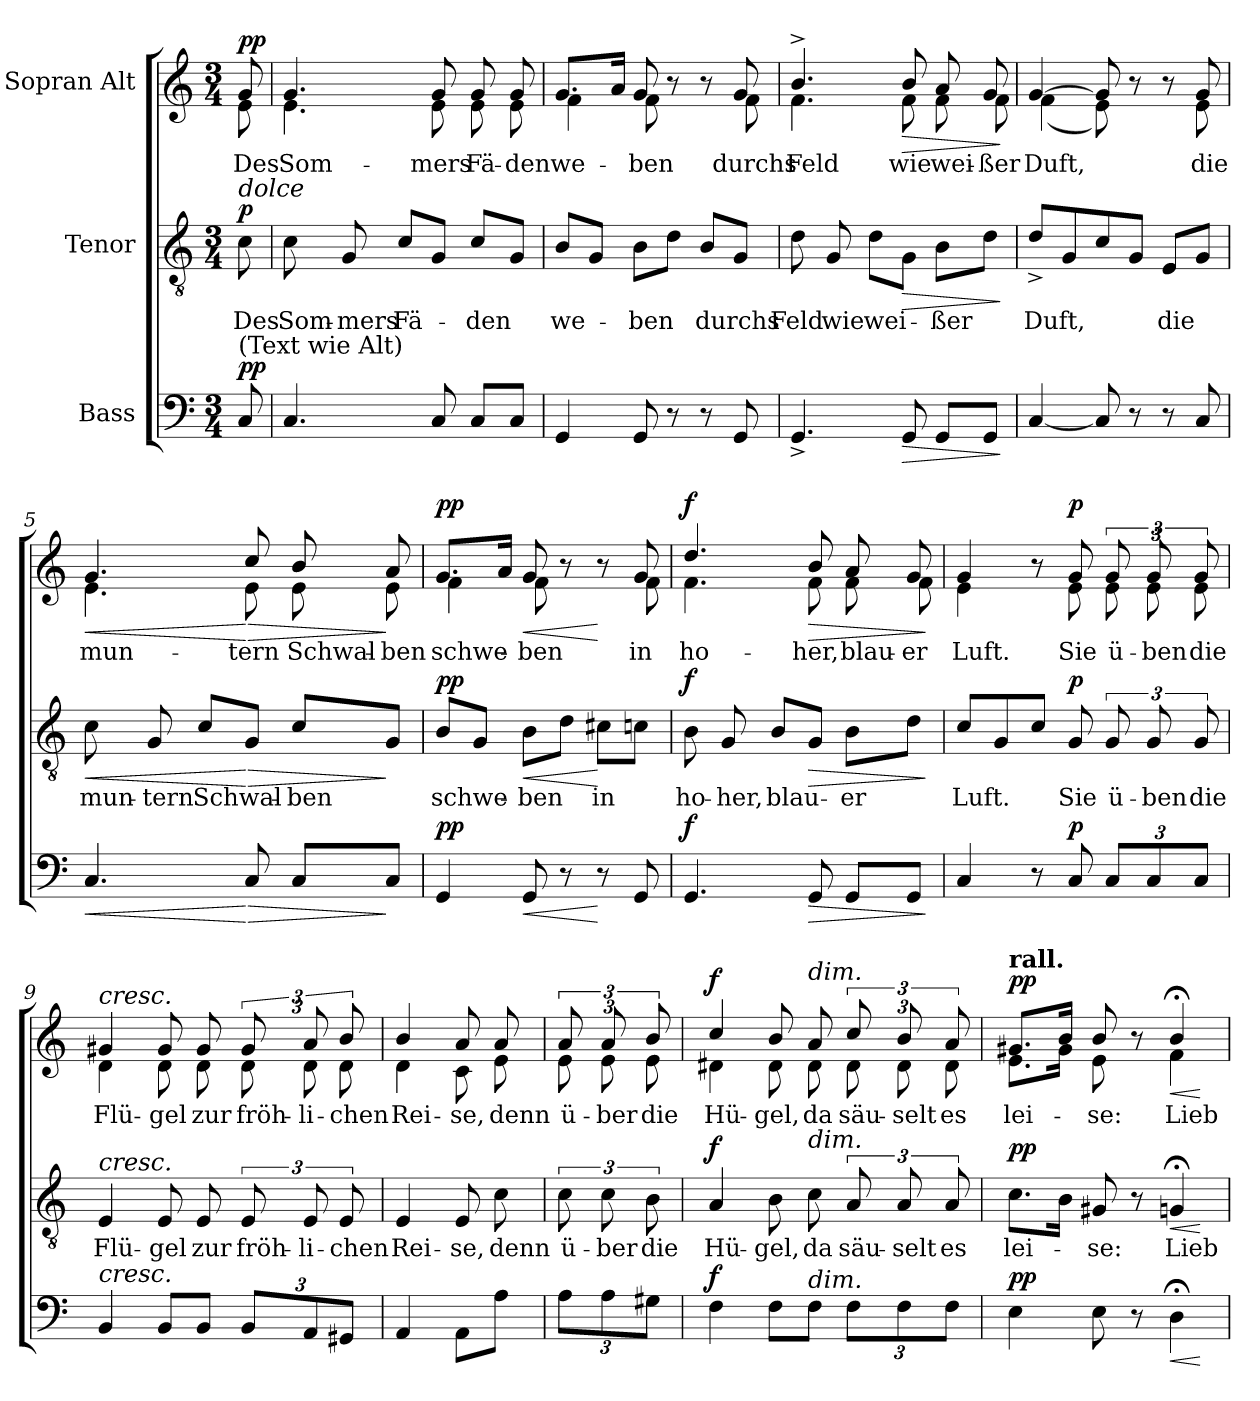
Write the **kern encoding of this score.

**kern	**dynam	**kern	**text	**dynam	**kern	**text	**dynam
*part3	*part3	*part2	*part2	*part2	*part1	*part1	*part1
*staff3	*staff3	*staff2	*staff2	*staff2	*staff1	*staff1	*staff1
*I"Bass	*	*I"Tenor	*	*	*I"Sopran Alt	*	*
*clefF4	*	*clefGv2	*	*	*clefG2	*	*
*k[]	*	*k[]	*	*	*k[]	*	*
*M3/4	*	*M3/4	*	*	*M3/4	*	*
=	=	=	=	=	=	=	=
!	!	!	!	!	!LO:TX:a:B:t=Andantino	!	!
!	!	!LO:TX:a:i:t=dolce	!	!	!	!	!
!LO:TX:a:t=(Text wie Alt)	!	!	!	!	!	!	!
!	!LO:DY:a	!	!LO:LY:b	!LO:DY:a	!	!LO:LY:b	!LO:DY:a
*	*	*	*	*	*^	*	*
8C/	pp	8c\	Des	p	8g/	8e\	Des	pp
=1	=1	=1	=1	=1	=1	=1	=1	=1
!	!	!	!LO:LY:b	!	!	!	!LO:LY:b	!
4.C/	.	8c\	Som-	.	4.g/	4.e\	Som-	.
!	!	!	!LO:LY:b	!	!	!	!	!
.	.	8G/	-mers	.	.	.	.	.
!	!	!	!LO:LY:b	!	!	!	!	!
.	.	8c/L	Fä-	.	.	.	.	.
!	!	!	!	!	!	!	!LO:LY:b	!
8C/	.	8G/J	.	.	8g/	8e\	-mers	.
!	!	!	!LO:LY:b	!	!	!	!LO:LY:b	!
8C/L	.	8c/L	-den	.	8g/	8e\	Fä-	.
!	!	!	!	!	!	!	!LO:LY:b	!
8C/J	.	8G/J	.	.	8g/	8e\	-den	.
=2	=2	=2	=2	=2	=2	=2	=2	=2
!	!	!	!LO:LY:b	!	!	!	!LO:LY:b	!
4GG/	.	8B/L	we-	.	8.g/L	4f\	we-	.
.	.	8G/J	.	.	.	.	.	.
.	.	.	.	.	16a/Jk	.	.	.
!	!	!	!LO:LY:b	!	!	!	!LO:LY:b	!
8GG/	.	8B\L	-ben	.	8g/	8f\	-ben	.
8r	.	8d\J	.	.	8r	8ryy	.	.
!	!	!	!LO:LY:b	!	!	!	!	!
8r	.	8B/L	durchs	.	8r	8ryy	.	.
!	!	!	!	!	!	!	!LO:LY:b	!
8GG/	.	8G/J	.	.	8g/	8f\	durchs	.
=3	=3	=3	=3	=3	=3	=3	=3	=3
!	!	!	!LO:LY:b	!	!	!	!LO:LY:b	!
4.GG^/	.	8d\	Feld	.	4.b^/	4.f\	Feld	.
!	!	!	!LO:LY:b	!	!	!	!	!
.	.	8G/	wie	.	.	.	.	.
!	!	!	!LO:LY:b	!	!	!	!	!
.	.	8d\L	wei-	.	.	.	.	.
!	!LO:HP:b	!	!	!LO:HP:b	!	!	!LO:LY:b	!LO:HP:b
8GG/	>	8G\J	.	>	8b/	8f\	wie	>
!	!	!	!LO:LY:b	!	!	!	!LO:LY:b	!
8GG/L	.	8B\L	-ßer	.	8a/	8f\	wei-	.
!	!	!	!	!	!	!	!LO:LY:b	!
8GG/J	.	8d\J	.	.	8g/	8f\	-ßer	.
*	*	*	*	*	*v	*v	*	*
.	]	.	.	]	.	.	]
!!LO:LB:g=z
=4	=4	=4	=4	=4	=4	=4	=4
!	!	!	!LO:LY:b	!	!	!LO:LY:b	!
*	*	*	*	*	*^	*	*
[4C/	.	8d^/L	Duft,	.	[4g/	(4f\	Duft,	.
.	.	8G/	.	.	.	.	.	.
8C/]	.	8c/	.	.	8g/]	8e\)	.	.
8r	.	8G/J	.	.	8r	8ryy	.	.
!	!	!	!LO:LY:b	!	!	!	!	!
8r	.	8E/L	die	.	8r	8ryy	.	.
!	!	!	!	!	!	!	!LO:LY:b	!
8C/	.	8G/J	.	.	8g/	8e\	die	.
=5	=5	=5	=5	=5	=5	=5	=5	=5
!	!LO:HP:b	!	!LO:LY:b	!LO:HP:b	!	!	!LO:LY:b	!LO:HP:b
4.C/	<	8c\	mun-	<	4.g/	4.e\	mun-	<
!	!	!	!LO:LY:b	!	!	!	!	!
.	.	8G/	-tern	.	.	.	.	.
!	!	!	!LO:LY:b	!	!	!	!	!
.	.	8c/L	Schwal-	.	.	.	.	.
!	!LO:HP:n=1:b	!	!	!LO:HP:n=1:b	!	!	!LO:LY:b	!LO:HP:n=1:b
8C/	[ >	8G/J	.	[ >	8cc/	8e\	-tern	[ >
!	!	!	!LO:LY:b	!	!	!	!LO:LY:b	!
8C/L	.	8c/L	-ben	.	8b/	8e\	Schwal-	.
!	!	!	!	!	!	!	!LO:LY:b	!
8C/J	]	8G/J	.	]	8a/	8e\	-ben	]
=6	=6	=6	=6	=6	=6	=6	=6	=6
!	!LO:DY:a	!	!LO:LY:b	!LO:DY:a	!	!	!LO:LY:b	!LO:DY:a
4GG/	pp	8B/L	schwe-	pp	8.g/L	4f\	schwe-	pp
.	.	8G/J	.	.	.	.	.	.
.	.	.	.	.	16a/Jk	.	.	.
!	!LO:HP:b	!	!LO:LY:b	!LO:HP:b	!	!	!LO:LY:b	!LO:HP:b
8GG/	<	8B\L	-ben	<	8g/	8f\	-ben	<
8r	.	8d\J	.	.	8r	8ryy	.	.
!	!	!	!LO:LY:b	!	!	!	!	!
8r	[	8c#X\L	in	[	8r	8ryy	.	[
!	!	!	!	!	!	!	!LO:LY:b	!
8GG/	.	8cn\J	.	.	8g/	8f\	in	.
=7	=7	=7	=7	=7	=7	=7	=7	=7
!	!LO:DY:a	!	!LO:LY:b	!LO:DY:a	!	!	!LO:LY:b	!LO:DY:a
4.GG/	f	8B\	ho-	f	4.dd/	4.f\	ho-	f
!	!	!	!LO:LY:b	!	!	!	!	!
.	.	8G/	-her,	.	.	.	.	.
!	!	!	!LO:LY:b	!	!	!	!	!
.	.	8B/L	blau-	.	.	.	.	.
!	!LO:HP:b	!	!	!LO:HP:b	!	!	!LO:LY:b	!LO:HP:b
8GG/	>	8G/J	.	>	8b/	8f\	-her,	>
!	!	!	!LO:LY:b	!	!	!	!LO:LY:b	!
8GG/L	.	8B\L	-er	.	8a/	8f\	blau-	.
!	!	!	!	!	!	!	!LO:LY:b	!
8GG/J	.	8d\J	.	.	8g/	8f\	-er	.
*	*	*	*	*	*v	*v	*	*
.	]	.	.	]	.	.	]
!!LO:LB:g=z
=8	=8	=8	=8	=8	=8	=8	=8
!	!	!	!LO:LY:b	!	!	!LO:LY:b	!
*	*	*	*	*	*^	*	*
4C/	.	8c/L	Luft.	.	4g/	4e\	Luft.	.
.	.	8G/	.	.	.	.	.	.
8r	.	8c/J	.	.	8r	8ryy	.	.
!	!LO:DY:a	!	!LO:LY:b	!LO:DY:a	!	!	!LO:LY:b	!LO:DY:a
8C/	p	8G/	Sie	p	8g/	8e\	Sie	p
!	!	!	!LO:LY:b	!	!	!	!LO:LY:b	!
*	*	*	*	*	*	*Xbrackettup	*	*
12C/L	.	12G/	ü-	.	12g/	12e\	ü-	.
!	!	!	!LO:LY:b	!	!	!	!LO:LY:b	!
12C/	.	12G/	-ben	.	12g/	12e\	-ben	.
!	!	!	!LO:LY:b	!	!	!	!LO:LY:b	!
12C/J	.	12G/	die	.	12g/	12e\	die	.
=9	=9	=9	=9	=9	=9	=9	=9	=9
!	!	!	!	!	!LO:TX:a:i:t=cresc.	!	!	!
!	!	!LO:TX:a:i:t=cresc.	!	!	!	!	!	!
!LO:TX:a:i:t=cresc.	!	!	!	!	!	!	!	!
!	!	!	!LO:LY:b	!	!	!	!LO:LY:b	!
4BB/	.	4E/	Flü-	.	4g#X/	4d\	Flü-	.
!	!	!	!LO:LY:b	!	!	!	!LO:LY:b	!
8BB/L	.	8E/	-gel	.	8g#/	8d\	-gel	.
!	!	!	!LO:LY:b	!	!	!	!LO:LY:b	!
8BB/J	.	8E/	zur	.	8g#/	8d\	zur	.
!	!	!	!LO:LY:b	!	!	!	!	!
*	*	*	*	*	*brackettup	*	*	*
!	!	!	!	!	!	!	!LO:LY:b	!
*	*	*	*	*	*	*Xbrackettup	*	*
12BB/L	.	12E/	fröh-	.	12g#/	12d\	fröh-	.
!	!	!	!LO:LY:b	!	!	!	!LO:LY:b	!
12AA/	.	12E/	-li-	.	12a/	12d\	-li-	.
!	!	!	!LO:LY:b	!	!	!	!LO:LY:b	!
12GG#X/J	.	12E/	-chen	.	12b/	12d\	-chen	.
=10	=10	=10	=10	=10	=10	=10	=10	=10
!	!	!	!LO:LY:b	!	!	!	!LO:LY:b	!
4AA/	.	4E/	Rei-	.	4b/	4d\	Rei-	.
!	!	!	!LO:LY:b	!	!	!	!LO:LY:b	!
8AA\L	.	8E/	-se,	.	8a/	8c\	-se,	.
!	!	!	!LO:LY:b	!	!	!	!LO:LY:b	!
8A\J	.	8c\	denn	.	8a/	8e\	denn	.
!!LO:LB:g=z	!!
=10X1	=10X1	=10X1	=10X1	=10X1	=10X1	=10X1	=10X1	=10X1
!	!	!	!LO:LY:b	!	!	!	!	!
*	*	*	*	*	*brackettup	*	*	*
!	!	!	!	!	!	!	!LO:LY:b	!
*	*	*	*	*	*	*Xbrackettup	*	*
12A\L	.	12c\	ü-	.	12a/	12e\	ü-	.
!	!	!	!LO:LY:b	!	!	!	!LO:LY:b	!
12A\	.	12c\	-ber	.	12a/	12e\	-ber	.
!	!	!	!LO:LY:b	!	!	!	!LO:LY:b	!
12G#X\J	.	12B\	die	.	12b/	12e\	die	.
=11	=11	=11	=11	=11	=11	=11	=11	=11
!	!LO:DY:a	!	!LO:LY:b	!LO:DY:a	!	!	!LO:LY:b	!LO:DY:a
4F\	f	4A/	Hü-	f	4cc/	4d#X\	Hü-	f
!	!	!	!LO:LY:b	!	!	!	!LO:LY:b	!
8F\L	.	8B\	-gel,	.	8b/	8d#\	-gel,	.
!	!	!	!	!	!LO:TX:a:i:t=dim.	!	!	!
!	!	!LO:TX:a:i:t=dim.	!	!	!	!	!	!
!LO:TX:a:i:t=dim.	!	!	!	!	!	!	!	!
!	!	!	!LO:LY:b	!	!	!	!LO:LY:b	!
8F\J	.	8c\	da	.	8a/	8d#\	da	.
!	!	!	!LO:LY:b	!	!	!	!	!
*	*	*	*	*	*brackettup	*	*	*
!	!	!	!	!	!	!	!LO:LY:b	!
*	*	*	*	*	*	*Xbrackettup	*	*
12F\L	.	12A/	säu-	.	12cc/	12d#\	säu-	.
!	!	!	!LO:LY:b	!	!	!	!LO:LY:b	!
12F\	.	12A/	-selt	.	12b/	12d#\	-selt	.
!	!	!	!LO:LY:b	!	!	!	!LO:LY:b	!
12F\J	.	12A/	es	.	12a/	12d#\	es	.
=12	=12	=12	=12	=12	=12	=12	=12	=12
!	!	!	!	!	!LO:TX:a:B:t=rall.	!	!	!
!	!LO:DY:a	!	!LO:LY:b	!LO:DY:a	!	!	!LO:LY:b	!LO:DY:a
4E\	pp	8.c\L	lei-	pp	8.g#X/L	8.e\L	lei-	pp
.	.	16B\Jk	.	.	16b/Jk	16g#\Jk	.	.
!	!	!	!LO:LY:b	!	!	!	!LO:LY:b	!
8E\	.	8G#X/	-se:	.	8b/	8e\	-se:	.
8r	.	8r	.	.	8r	8ryy	.	.
!	!LO:HP:b	!	!LO:LY:b	!LO:HP:b	!	!	!LO:LY:b	!LO:HP:b
4D;<\	<	4Gn;</	Lieb	<	4b;</	4f\	Lieb	<
*	*	*	*	*	*v	*v	*	*
.	[	.	.	[	.	.	[
=	=	=	=	=	=	=	=
*-	*-	*-	*-	*-	*-	*-	*-
